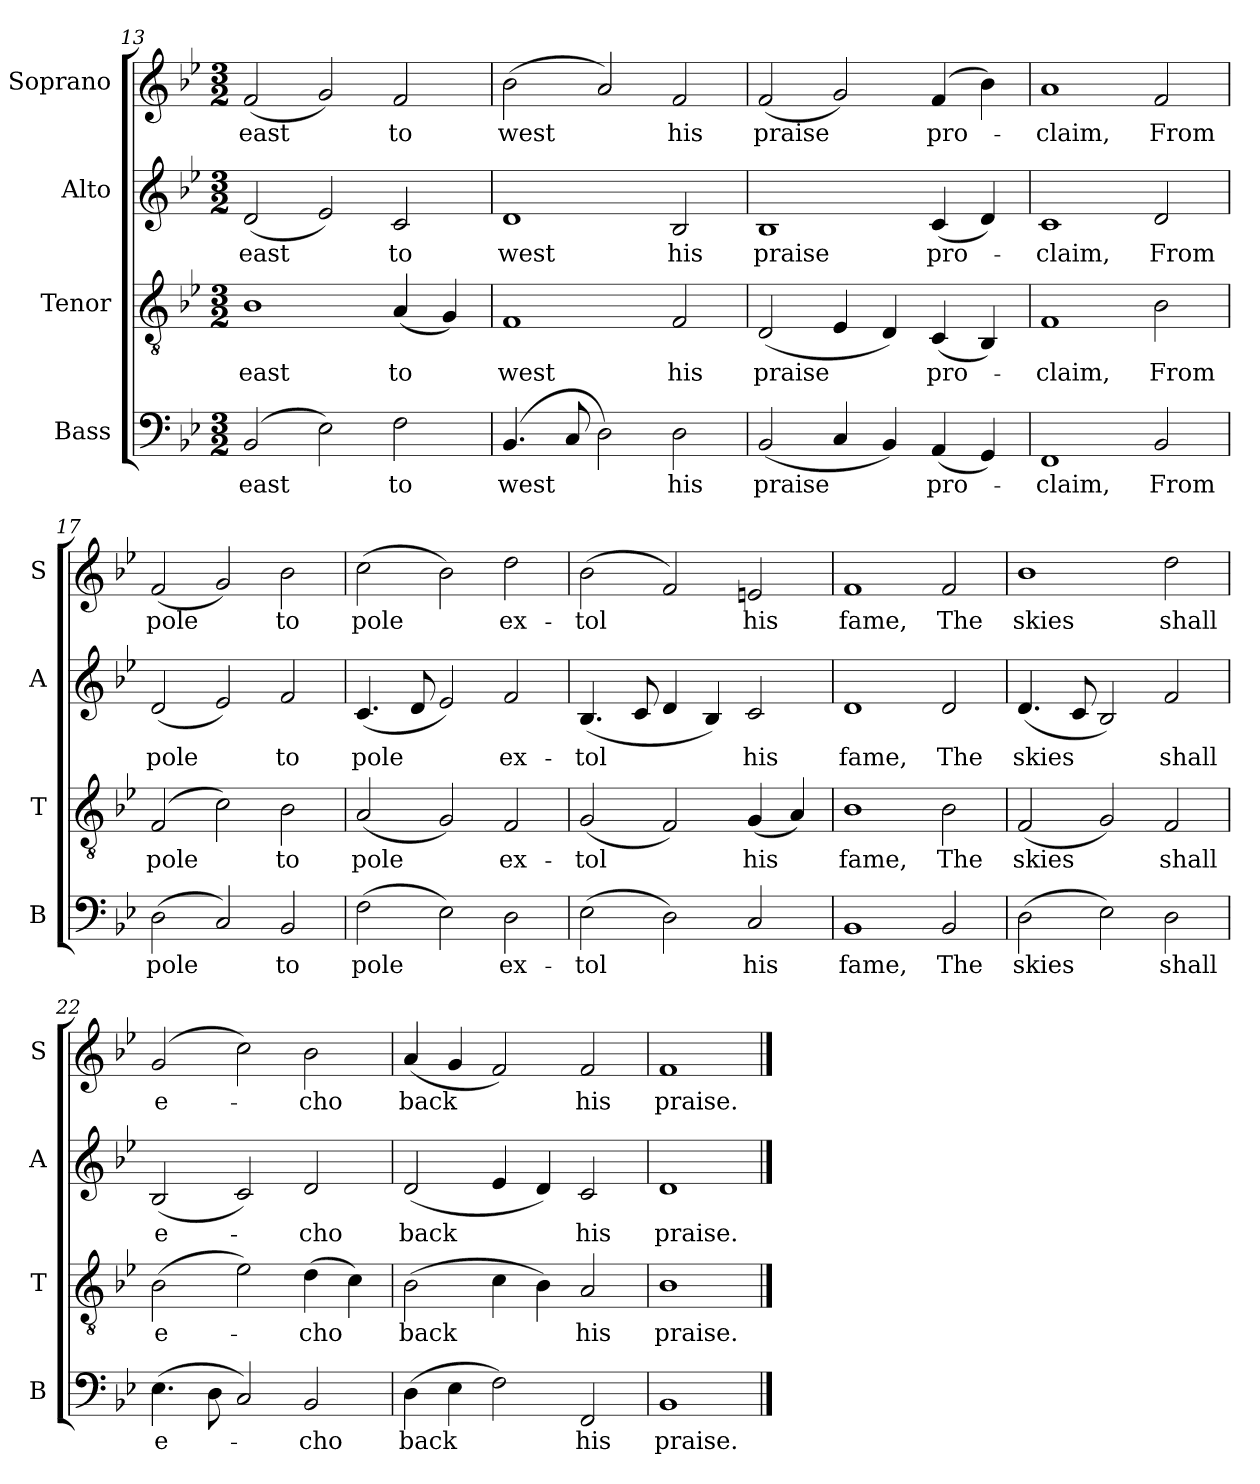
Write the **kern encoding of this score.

**kern	**text	**kern	**text	**kern	**text	**kern	**text
*part4	*part4	*part3	*part3	*part2	*part2	*part1	*part1
*staff4	*staff4	*staff3	*staff3	*staff2	*staff2	*staff1	*staff1
*I"Bass	*	*I"Tenor	*	*I"Alto	*	*I"Soprano	*
*I'B	*	*I'T	*	*I'A	*	*I'S	*
!!LO:PB:g=z
*clefF4	*	*clefGv2	*	*clefG2	*	*clefG2	*
*k[b-e-]	*	*k[b-e-]	*	*k[b-e-]	*	*k[b-e-]	*
*B-:	*	*B-:	*	*B-:	*	*B-:	*
*M3/2	*	*M3/2	*	*M3/2	*	*M3/2	*
=13	=13	=13	=13	=13	=13	=13	=13
(2BB-/	east	1B-	east	(2d/	east	(2f/	east
2E-\)	.	.	.	2e-/)	.	2g/)	.
2F\	to	(4A/	to	2c/	to	2f/	to
.	.	4G/)	.	.	.	.	.
=14	=14	=14	=14	=14	=14	=14	=14
(4.BB-/	west	1F	west	1d	west	(2b-\	west
8C/	.	.	.	.	.	.	.
2D\)	.	.	.	.	.	2a/)	.
2D\	his	2F/	his	2B-/	his	2f/	his
=15	=15	=15	=15	=15	=15	=15	=15
(2BB-/	praise	(2D/	praise	1B-	praise	(2f/	praise
4C/	.	4E-/	.	.	.	2g/)	.
4BB-/)	.	4D/)	.	.	.	.	.
(4AA/	pro-	(4C/	pro-	(4c/	pro-	(4f/	pro-
4GG/)	.	4BB-/)	.	4d/)	.	4b-\)	.
=16	=16	=16	=16	=16	=16	=16	=16
1FF	-claim,	1F	-claim,	1c	-claim,	1a	-claim,
2BB-/	From	2B-\	From	2d/	From	2f/	From
=17	=17	=17	=17	=17	=17	=17	=17
(2D\	pole	(2F/	pole	(2d/	pole	(2f/	pole
2C/)	.	2c\)	.	2e-/)	.	2g/)	.
2BB-/	to	2B-\	to	2f/	to	2b-\	to
=18	=18	=18	=18	=18	=18	=18	=18
(2F\	pole	(2A/	pole	(4.c/	pole	(2cc\	pole
.	.	.	.	8d/	.	.	.
2E-\)	.	2G/)	.	2e-/)	.	2b-\)	.
2D\	ex-	2F/	ex-	2f/	ex-	2dd\	ex-
!!LO:LB:g=z
=19	=19	=19	=19	=19	=19	=19	=19
(2E-\	-tol	(2G/	-tol	(4.B-/	-tol	(2b-\	-tol
.	.	.	.	8c/	.	.	.
2D\)	.	2F/)	.	4d/	.	2f/)	.
.	.	.	.	4B-/)	.	.	.
2C/	his	(4G/	his	2c/	his	2en/	his
.	.	4A/)	.	.	.	.	.
=20	=20	=20	=20	=20	=20	=20	=20
1BB-	fame,	1B-	fame,	1d	fame,	1f	fame,
2BB-/	The	2B-\	The	2d/	The	2f/	The
=21	=21	=21	=21	=21	=21	=21	=21
(2D\	skies	(2F/	skies	(4.d/	skies	1b-	skies
.	.	.	.	8c/	.	.	.
2E-\)	.	2G/)	.	2B-/)	.	.	.
2D\	shall	2F/	shall	2f/	shall	2dd\	shall
=22	=22	=22	=22	=22	=22	=22	=22
(4.E-\	e-	(2B-\	e-	(2B-/	e-	(2g/	e-
8D\	.	.	.	.	.	.	.
2C/)	.	2e-\)	.	2c/)	.	2cc\)	.
2BB-/	-cho	(4d\	-cho	2d/	-cho	2b-\	-cho
.	.	4c\)	.	.	.	.	.
=23	=23	=23	=23	=23	=23	=23	=23
(4D\	back	(2B-\	back	(2d/	back	(4a/	back
4E-\	.	.	.	.	.	4g/	.
2F\)	.	4c\	.	4e-/	.	2f/)	.
.	.	4B-\)	.	4d/)	.	.	.
2FF/	his	2A/	his	2c/	his	2f/	his
=24	=24	=24	=24	=24	=24	=24	=24
1BB-	praise.	1B-	praise.	1d	praise.	1f	praise.
==	==	==	==	==	==	==	==
*-	*-	*-	*-	*-	*-	*-	*-
